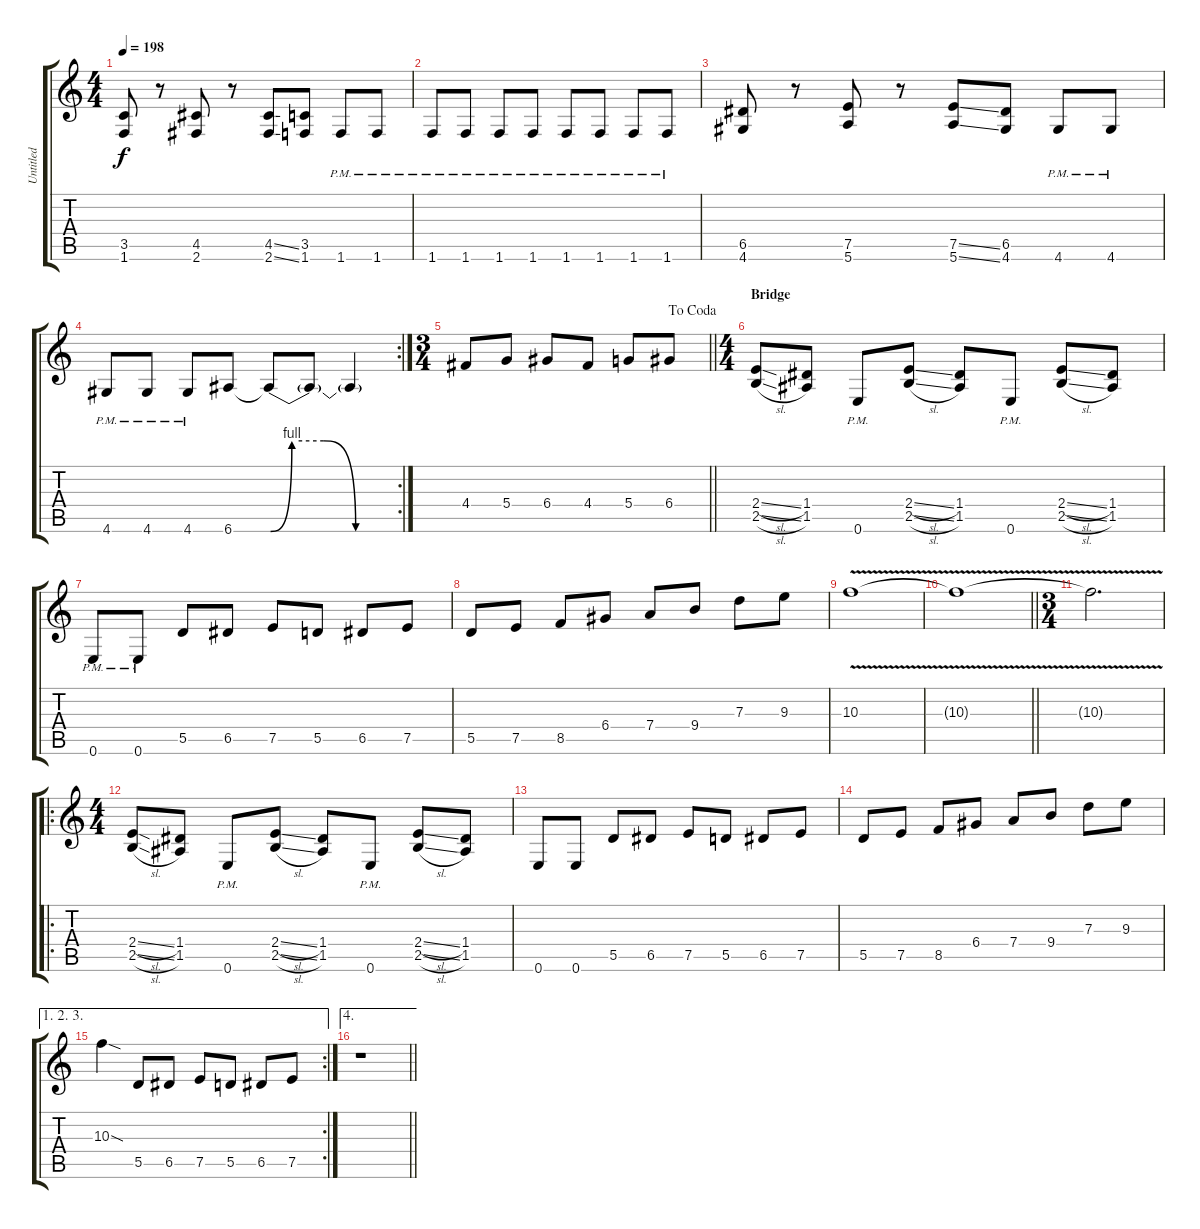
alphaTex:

\track ("Untitled" "Untitled") {instrument distortionguitar}
\staff {score tabs}
\tuning (E4 B3 G3 D3 A2 E2) {hide}
\ts (4 4)
\tempo 198
\clef g2
\ks c
(3.5 1.6).8{dy f} r.8 (4.5 2.6).8 r.8 (4.5{ss} 2.6{ss}).8 (3.5 1.6).8 1.6{pm}.8 1.6{pm}.8 |
1.6{pm}.8 1.6{pm}.8 1.6{pm}.8 1.6{pm}.8 1.6{pm}.8 1.6{pm}.8 1.6{pm}.8 1.6{pm}.8 |
(6.5 4.6).8 r.8 (7.5 5.6).8 r.8 (7.5{ss} 5.6{ss}).8 (6.5 4.6).8 4.6{pm}.8 4.6{pm}.8 |
\rc 2
4.6{pm}.8 4.6{pm}.8 4.6{pm}.8 6.6.8 6.6{be (custom 0 0 10 4 25 4 40 0 60 0) t}.8 6.6{t}.8 6.6{t}.4 |
\ts (3 4)
\jump dacoda
\barLineRight lightlight
4.4.8 5.4.8 6.4.8 4.4.8 5.4.8 6.4.8 |
\ts (4 4)
\section ("" "Bridge")
(2.4{sl} 2.5{sl}).8 (1.4 1.5).8 0.6{pm}.8 (2.4{sl} 2.5{sl}).8 (1.4 1.5).8 0.6{pm}.8 (2.4{sl} 2.5{sl}).8 (1.4 1.5).8 |
0.6{pm}.8 0.6{pm}.8 5.5.8 6.5.8 7.5.8 5.5.8 6.5.8 7.5.8 |
5.5.8 7.5.8 8.5.8 6.4.8 7.4.8 9.4.8 7.3.8 9.3.8 |
10.3{v}.1 |
\barLineRight lightlight
10.3{v t}.1 |
\ts (3 4)
10.3{v t}.2{d} |
\ro
\ts (4 4)
(2.4{sl} 2.5{sl}).8 (1.4 1.5).8 0.6{pm}.8 (2.4{sl} 2.5{sl}).8 (1.4 1.5).8 0.6{pm}.8 (2.4{sl} 2.5{sl}).8 (1.4 1.5).8 |
0.6.8 0.6.8 5.5.8 6.5.8 7.5.8 5.5.8 6.5.8 7.5.8 |
5.5.8 7.5.8 8.5.8 6.4.8 7.4.8 9.4.8 7.3.8 9.3.8 |
\ae (1 2 3)
\rc 2
10.3{sod}.4 5.5.8 6.5.8 7.5.8 5.5.8 6.5.8 7.5.8 |
\ae 4
\barLineRight lightlight
r.1
